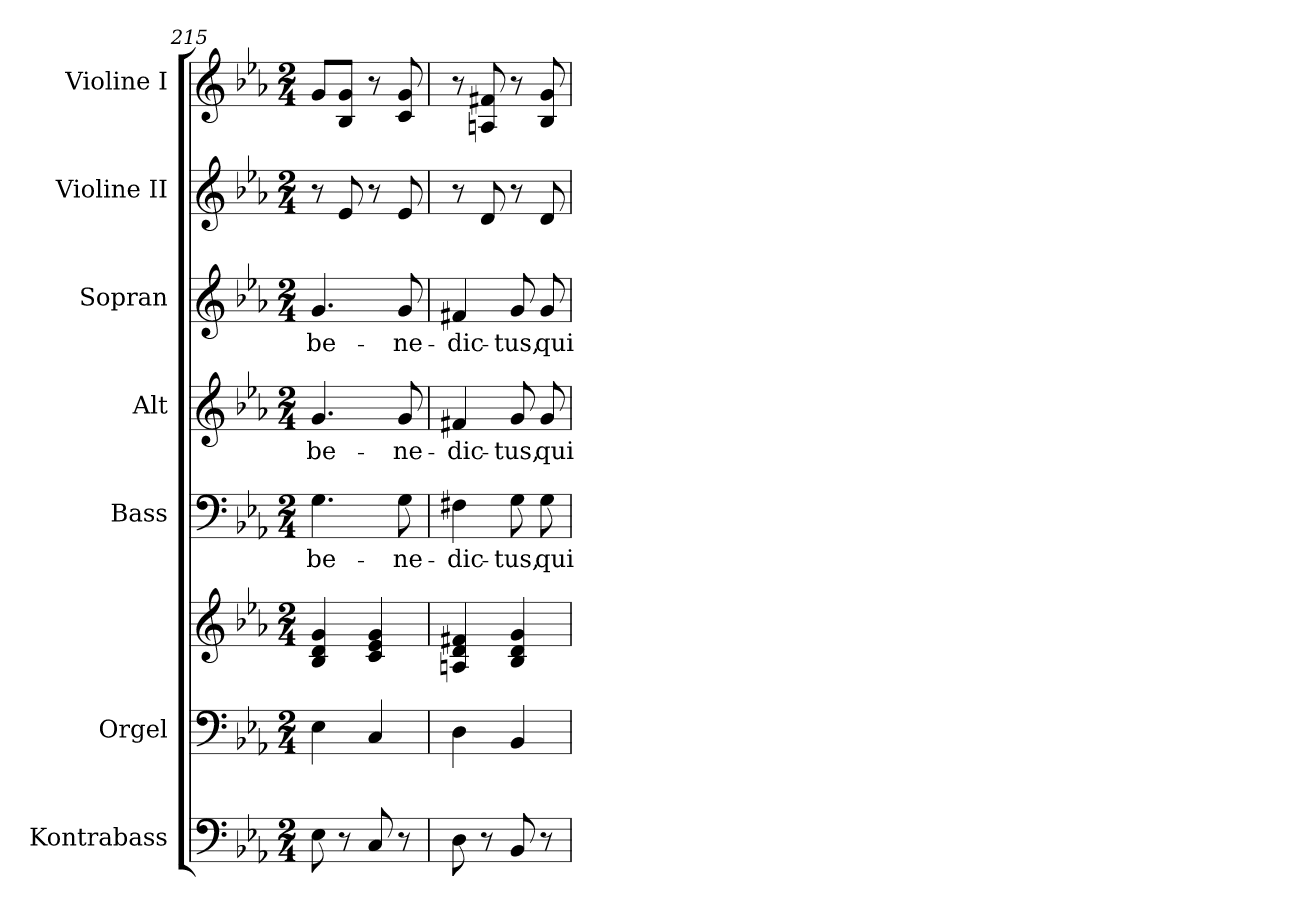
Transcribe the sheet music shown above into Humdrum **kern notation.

**kern	**kern	**kern	**kern	**text	**kern	**text	**kern	**text	**kern	**kern
*part7	*part6	*part6	*part5	*part5	*part4	*part4	*part3	*part3	*part2	*part1
*staff8	*staff7	*staff6	*staff5	*staff5	*staff4	*staff4	*staff3	*staff3	*staff2	*staff1
*I"Kontrabass	*I"Orgel	*	*I"Bass	*	*I"Alt	*	*I"Sopran	*	*I"Violine II	*I"Violine I
*I'Kb.	*I'Org.	*	*I'B	*	*I'A	*	*I'S	*	*I'Vl. II	*I'Vl. I
*clefF4	*clefF4	*clefG2	*clefF4	*	*clefG2	*	*clefG2	*	*clefG2	*clefG2
*ITrd7c12	*	*	*	*	*	*	*	*	*	*
*k[b-e-a-]	*k[b-e-a-]	*k[b-e-a-]	*k[b-e-a-]	*	*k[b-e-a-]	*	*k[b-e-a-]	*	*k[b-e-a-]	*k[b-e-a-]
*E-:	*E-:	*E-:	*E-:	*	*E-:	*	*E-:	*	*E-:	*E-:
*M2/4	*M2/4	*M2/4	*M2/4	*	*M2/4	*	*M2/4	*	*M2/4	*M2/4
=215	=215	=215	=215	=215	=215	=215	=215	=215	=215	=215
!	!	!	!	!LO:LY:b	!	!LO:LY:b	!	!LO:LY:b	!	!
8EE-\	4E-\	4B-/ 4d/ 4g/	4.G\	be-	4.g/	be-	4.g/	be-	8r	8g/L
8r	.	.	.	.	.	.	.	.	8e-/	8B-/ 8g/J
8CC/	4C/	4c/ 4e-/ 4g/	.	.	.	.	.	.	8r	8r
!	!	!	!	!LO:LY:b	!	!LO:LY:b	!	!LO:LY:b	!	!
8r	.	.	8G\	-ne-	8g/	-ne-	8g/	-ne-	8e-/	8c/ 8g/
=216	=216	=216	=216	=216	=216	=216	=216	=216	=216	=216
!	!	!	!	!LO:LY:b	!	!LO:LY:b	!	!LO:LY:b	!	!
8DD\	4D\	4An/ 4d/ 4f#X/	4F#X\	-dic-	4f#X/	-dic-	4f#X/	-dic-	8r	8r
8r	.	.	.	.	.	.	.	.	8d/	8An/ 8f#X/
!	!	!	!	!LO:LY:b	!	!LO:LY:b	!	!LO:LY:b	!	!
8BBB-/	4BB-/	4B-/ 4d/ 4g/	8G\	-tus,	8g/	-tus,	8g/	-tus,	8r	8r
!	!	!	!	!LO:LY:b	!	!LO:LY:b	!	!LO:LY:b	!	!
8r	.	.	8G\	qui	8g/	qui	8g/	qui	8d/	8B-/ 8g/
=	=	=	=	=	=	=	=	=	=	=
*-	*-	*-	*-	*-	*-	*-	*-	*-	*-	*-
